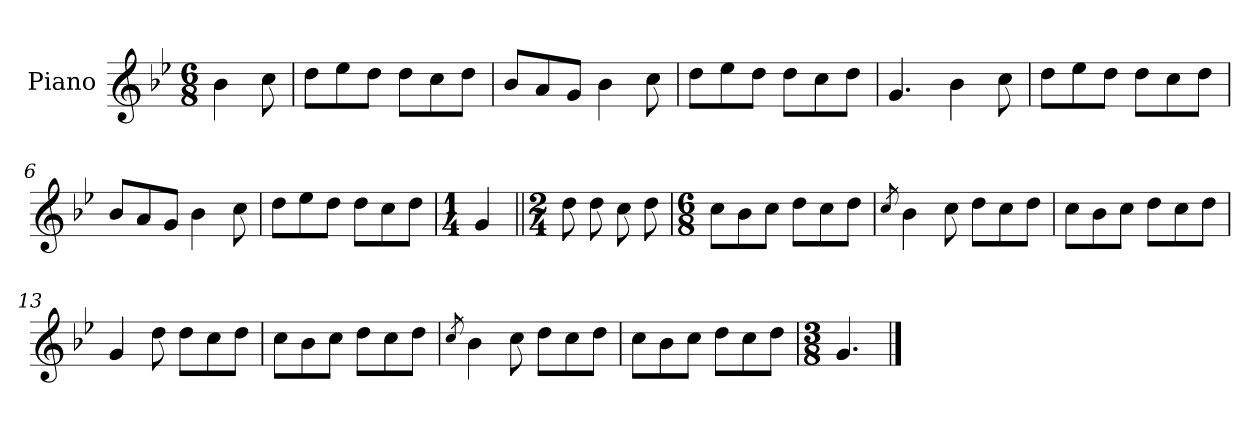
**kern
*part1
*staff1
*I"Piano
*I'Pno.
*clefG2
*k[b-e-]
*M6/8
=
4b-\
8cc\
=1
8dd\L
8ee-\
8dd\J
8dd\L
8cc\
8dd\J
=2
8b-/L
8a/
8g/J
4b-\
8cc\
=3
8dd\L
8ee-\
8dd\J
8dd\L
8cc\
8dd\J
=4
4.g/
4b-\
8cc\
=5
8dd\L
8ee-\
8dd\J
8dd\L
8cc\
8dd\J
=6
8b-/L
8a/
8g/J
4b-\
8cc\
!!LO:LB:g=z
=7
8dd\L
8ee-\
8dd\J
8dd\L
8cc\
8dd\J
=8
*M1/4
4g/
=9||
*M2/4
8dd\
8dd\
8cc\
8dd\
=10
*M6/8
8cc\L
8b-\
8cc\J
8dd\L
8cc\
8dd\J
=11
8qcc/
4b-\
8cc\
8dd\L
8cc\
8dd\J
=12
8cc\L
8b-\
8cc\J
8dd\L
8cc\
8dd\J
=13
4g/
8dd\
8dd\L
8cc\
8dd\J
!!LO:LB:g=z
=14
8cc\L
8b-\
8cc\J
8dd\L
8cc\
8dd\J
=15
8qcc/
4b-\
8cc\
8dd\L
8cc\
8dd\J
=16
8cc\L
8b-\
8cc\J
8dd\L
8cc\
8dd\J
=17
*M3/8
4.g/
==
*-
